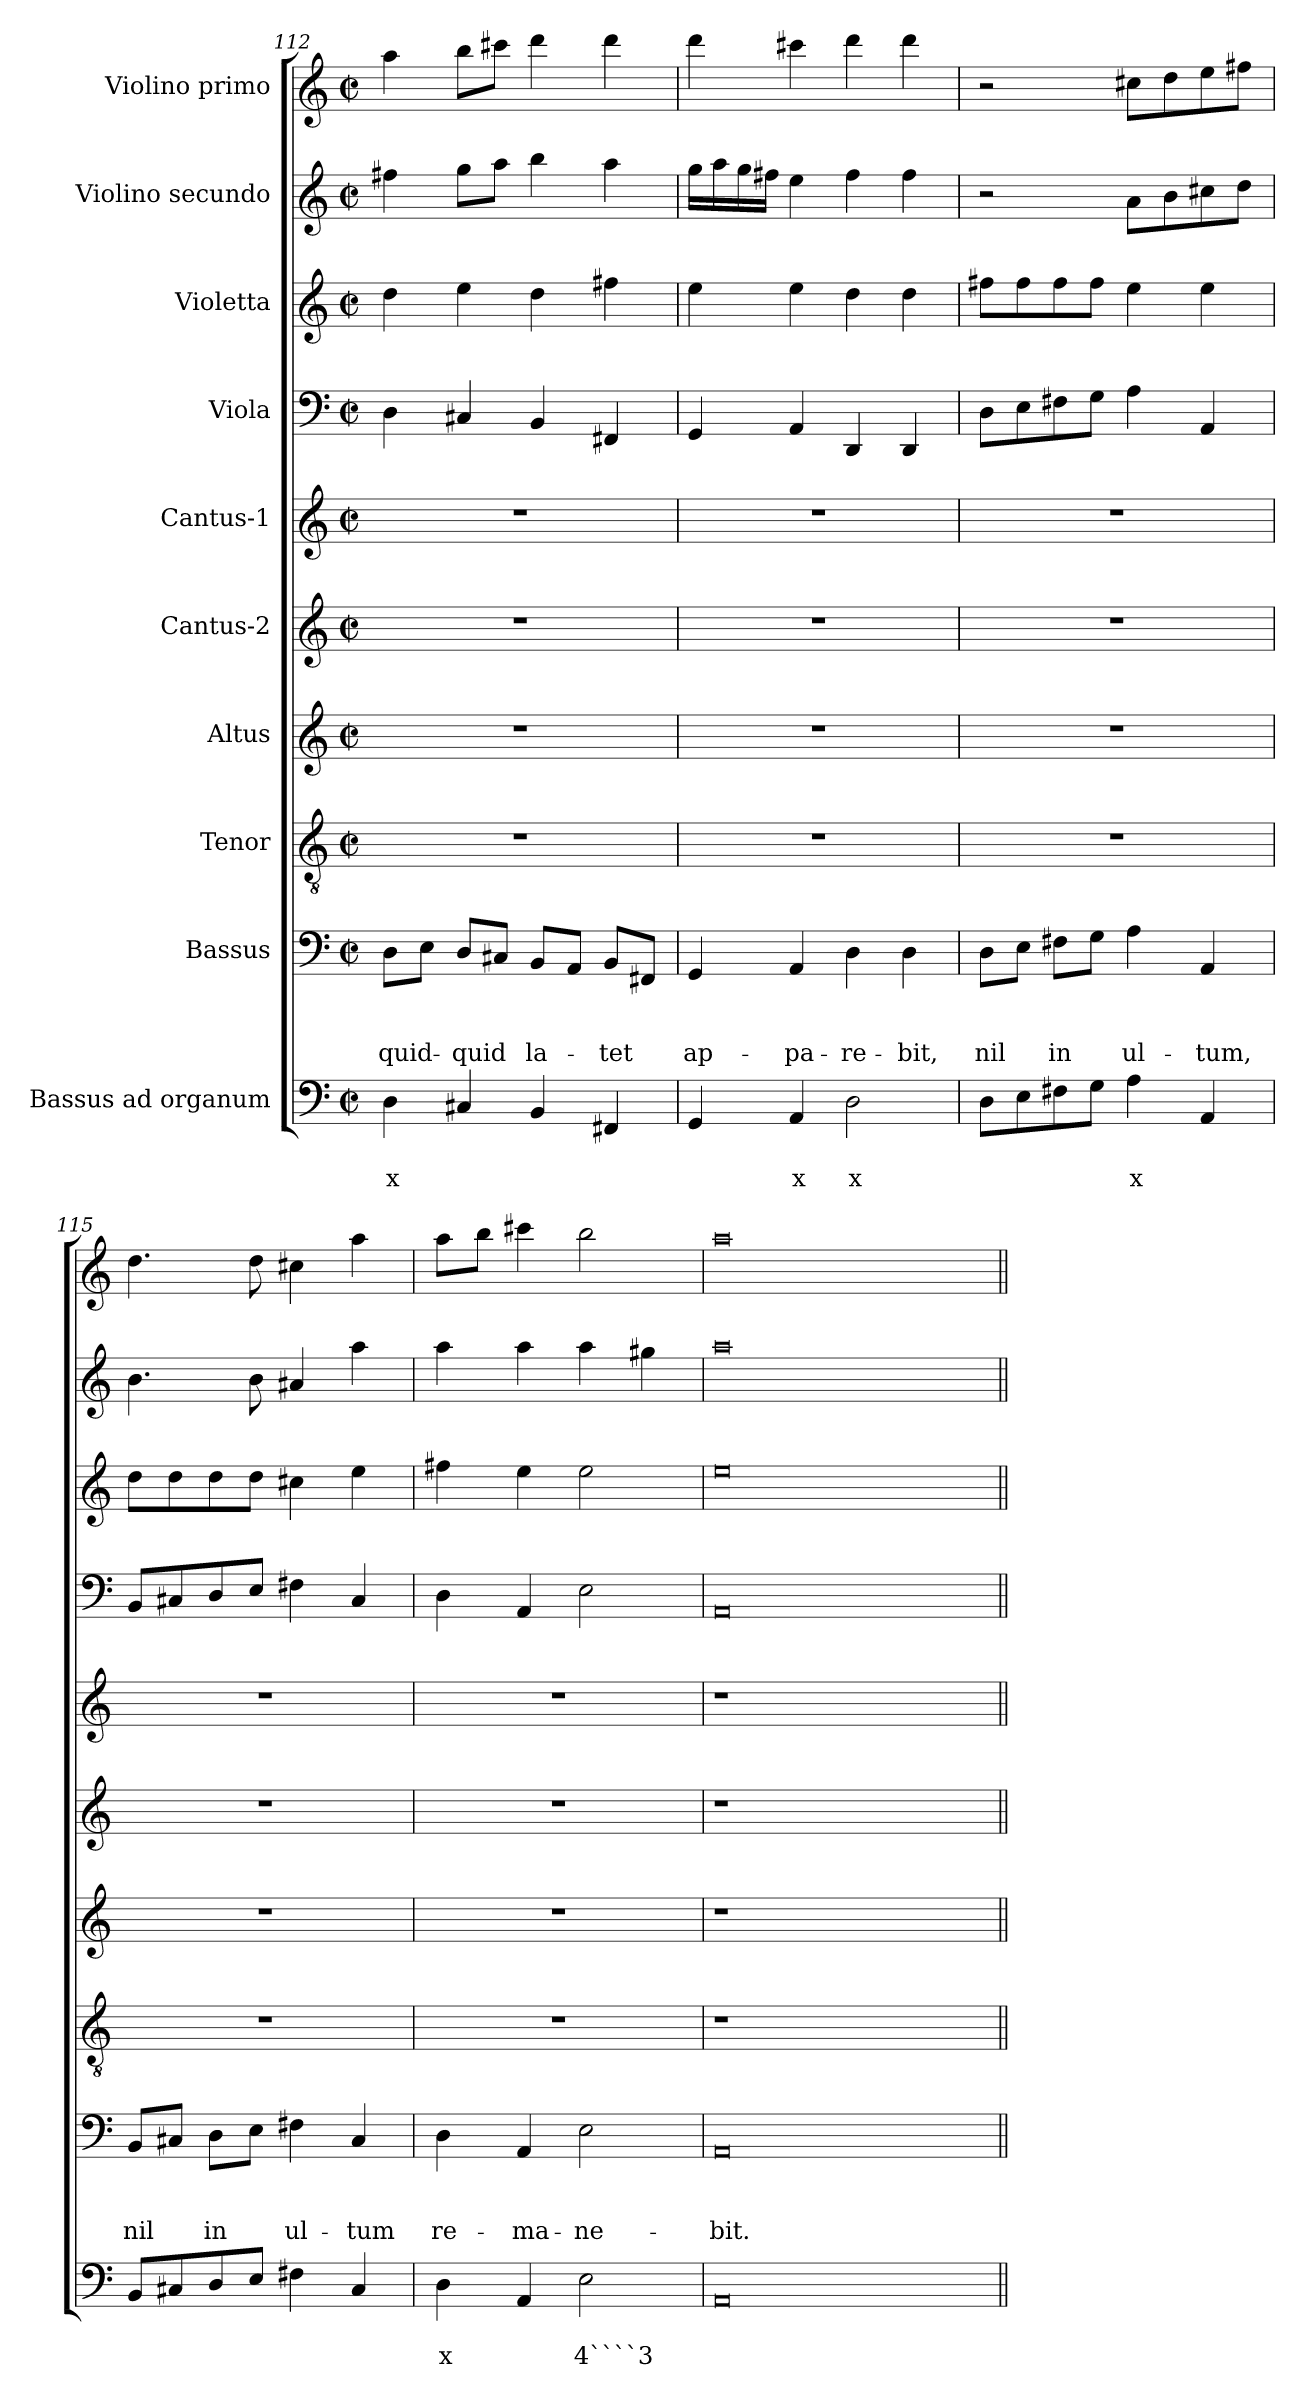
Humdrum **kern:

**kern	**text	**text	**kern	**text	**text	**text	**kern	**kern	**kern	**kern	**kern	**kern	**kern	**kern
*part10	*part10	*part10	*part9	*part9	*part9	*part9	*part8	*part7	*part6	*part5	*part4	*part3	*part2	*part1
*staff10	*staff10	*staff10	*staff9	*staff9	*staff9	*staff9	*staff8	*staff7	*staff6	*staff5	*staff4	*staff3	*staff2	*staff1
*I"Bassus ad  organum	*	*	*I"Bassus	*	*	*	*I"Tenor	*I"Altus	*I"Cantus-2	*I"Cantus-1	*I"Viola	*I"Violetta	*I"Violino secundo	*I"Violino primo
*clefF4	*	*	*clefF4	*	*	*	*clefGv2	*clefG2	*clefG2	*clefG2	*clefF4	*clefG2	*clefG2	*clefG2
*k[]	*	*	*k[]	*	*	*	*k[]	*k[]	*k[]	*k[]	*k[]	*k[]	*k[]	*k[]
*C:	*	*	*C:	*	*	*	*C:	*C:	*C:	*C:	*C:	*C:	*C:	*C:
*M2/2	*	*	*M2/2	*	*	*	*M2/2	*M2/2	*M2/2	*M2/2	*M2/2	*M2/2	*M2/2	*M2/2
*met(c|)	*	*	*met(c|)	*	*	*	*met(c|)	*met(c|)	*met(c|)	*met(c|)	*met(c|)	*met(c|)	*met(c|)	*met(c|)
=112	=112	=112	=112	=112	=112	=112	=112	=112	=112	=112	=112	=112	=112	=112
!	!	!LO:LY:b	!	!	!	!LO:LY:b	!	!	!	!	!	!	!	!
4D\	.	x	8D\L	.	.	quid-	1r	1r	1r	1r	4D\	4dd\	4ff#X\	4aa\
.	.	.	8E\J	.	.	.	.	.	.	.	.	.	.	.
!	!	!	!	!	!	!LO:LY:b	!	!	!	!	!	!	!	!
4C#X/	.	.	8D/L	.	.	-quid	.	.	.	.	4C#X/	4ee\	8gg\L	8bb\L
.	.	.	8C#X/J	.	.	.	.	.	.	.	.	.	8aa\J	8ccc#X\J
!	!	!	!	!	!	!LO:LY:b	!	!	!	!	!	!	!	!
4BB/	.	.	8BB/L	.	.	la-	.	.	.	.	4BB/	4dd\	4bb\	4ddd\
.	.	.	8AA/J	.	.	.	.	.	.	.	.	.	.	.
!	!	!	!	!	!	!LO:LY:b	!	!	!	!	!	!	!	!
4FF#X/	.	.	8BB/L	.	.	-tet	.	.	.	.	4FF#X/	4ff#X\	4aa\	4ddd\
.	.	.	8FF#X/J	.	.	.	.	.	.	.	.	.	.	.
=113	=113	=113	=113	=113	=113	=113	=113	=113	=113	=113	=113	=113	=113	=113
!	!	!	!	!	!	!LO:LY:b	!	!	!	!	!	!	!	!
4GG/	.	.	4GG/	.	.	ap-	1r	1r	1r	1r	4GG/	4ee\	16gg\LL	4ddd\
.	.	.	.	.	.	.	.	.	.	.	.	.	16aa\	.
.	.	.	.	.	.	.	.	.	.	.	.	.	16gg\	.
.	.	.	.	.	.	.	.	.	.	.	.	.	16ff#X\JJ	.
!	!	!LO:LY:b	!	!	!	!LO:LY:b	!	!	!	!	!	!	!	!
4AA/	.	x	4AA/	.	.	-pa-	.	.	.	.	4AA/	4ee\	4ee\	4ccc#X\
!	!	!LO:LY:b	!	!	!	!LO:LY:b	!	!	!	!	!	!	!	!
2D\	.	x	4D\	.	.	-re-	.	.	.	.	4DD/	4dd\	4ff#\	4ddd\
!	!	!	!	!	!	!LO:LY:b	!	!	!	!	!	!	!	!
.	.	.	4D\	.	.	-bit,	.	.	.	.	4DD/	4dd\	4ff#\	4ddd\
!!LO:PB:g=z
=114	=114	=114	=114	=114	=114	=114	=114	=114	=114	=114	=114	=114	=114	=114
!	!	!	!	!	!	!LO:LY:b	!	!	!	!	!	!	!	!
8D\L	.	.	8D\L	.	.	nil	1r	1r	1r	1r	8D\L	8ff#X\L	2r	2r
8E\	.	.	8E\J	.	.	.	.	.	.	.	8E\	8ff#\	.	.
!	!	!	!	!	!	!LO:LY:b	!	!	!	!	!	!	!	!
8F#X\	.	.	8F#X\L	.	.	in	.	.	.	.	8F#X\	8ff#\	.	.
8G\J	.	.	8G\J	.	.	.	.	.	.	.	8G\J	8ff#\J	.	.
!	!	!LO:LY:b	!	!	!	!LO:LY:b	!	!	!	!	!	!	!	!
4A\	.	x	4A\	.	.	ul-	.	.	.	.	4A\	4ee\	8a\L	8cc#X\L
.	.	.	.	.	.	.	.	.	.	.	.	.	8b\	8dd\
!	!	!	!	!	!	!LO:LY:b	!	!	!	!	!	!	!	!
4AA/	.	.	4AA/	.	.	-tum,	.	.	.	.	4AA/	4ee\	8cc#X\	8ee\
.	.	.	.	.	.	.	.	.	.	.	.	.	8dd\J	8ff#X\J
=115	=115	=115	=115	=115	=115	=115	=115	=115	=115	=115	=115	=115	=115	=115
!	!	!	!	!	!	!LO:LY:b	!	!	!	!	!	!	!	!
8BB/L	.	.	8BB/L	.	.	nil	1r	1r	1r	1r	8BB/L	8dd\L	4.b\	4.dd\
8C#X/	.	.	8C#X/J	.	.	.	.	.	.	.	8C#X/	8dd\	.	.
!	!	!	!	!	!	!LO:LY:b	!	!	!	!	!	!	!	!
8D/	.	.	8D\L	.	.	in	.	.	.	.	8D/	8dd\	.	.
8E/J	.	.	8E\J	.	.	.	.	.	.	.	8E/J	8dd\J	8b\	8dd\
!	!	!	!	!	!	!LO:LY:b	!	!	!	!	!	!	!	!
4F#X\	.	.	4F#X\	.	.	ul-	.	.	.	.	4F#X\	4cc#X\	4a#X/	4cc#X\
!	!	!	!	!	!	!LO:LY:b	!	!	!	!	!	!	!	!
4C#/	.	.	4C#/	.	.	-tum	.	.	.	.	4C#/	4ee\	4aa\	4aa\
=116	=116	=116	=116	=116	=116	=116	=116	=116	=116	=116	=116	=116	=116	=116
!	!	!LO:LY:b	!	!	!	!LO:LY:b	!	!	!	!	!	!	!	!
4D\	.	x	4D\	.	.	re-	1r	1r	1r	1r	4D\	4ff#X\	4aa\	8aa\L
.	.	.	.	.	.	.	.	.	.	.	.	.	.	8bb\J
!	!	!	!	!	!	!LO:LY:b	!	!	!	!	!	!	!	!
4AA/	.	.	4AA/	.	.	-ma-	.	.	.	.	4AA/	4ee\	4aa\	4ccc#X\
!	!	!LO:LY:b	!	!	!	!LO:LY:b	!	!	!	!	!	!	!	!
2E\	.	4````3	2E\	.	.	-ne-	.	.	.	.	2E\	2ee\	4aa\	2bb\
.	.	.	.	.	.	.	.	.	.	.	.	.	4gg#X\	.
=117	=117	=117	=117	=117	=117	=117	=117	=117	=117	=117	=117	=117	=117	=117
!	!	!	!	!	!	!LO:LY:b	!	!	!	!	!	!	!	!
0AA	.	.	0AA	.	.	-bit.	1r	1r	1r	1r	0AA	0ee	0aa	0aa
.	.	.	.	.	.	.	1ryy	1ryy	1ryy	1ryy	.	.	.	.
=||	=||	=||	=||	=||	=||	=||	=||	=||	=||	=||	=||	=||	=||	=||
*-	*-	*-	*-	*-	*-	*-	*-	*-	*-	*-	*-	*-	*-	*-
